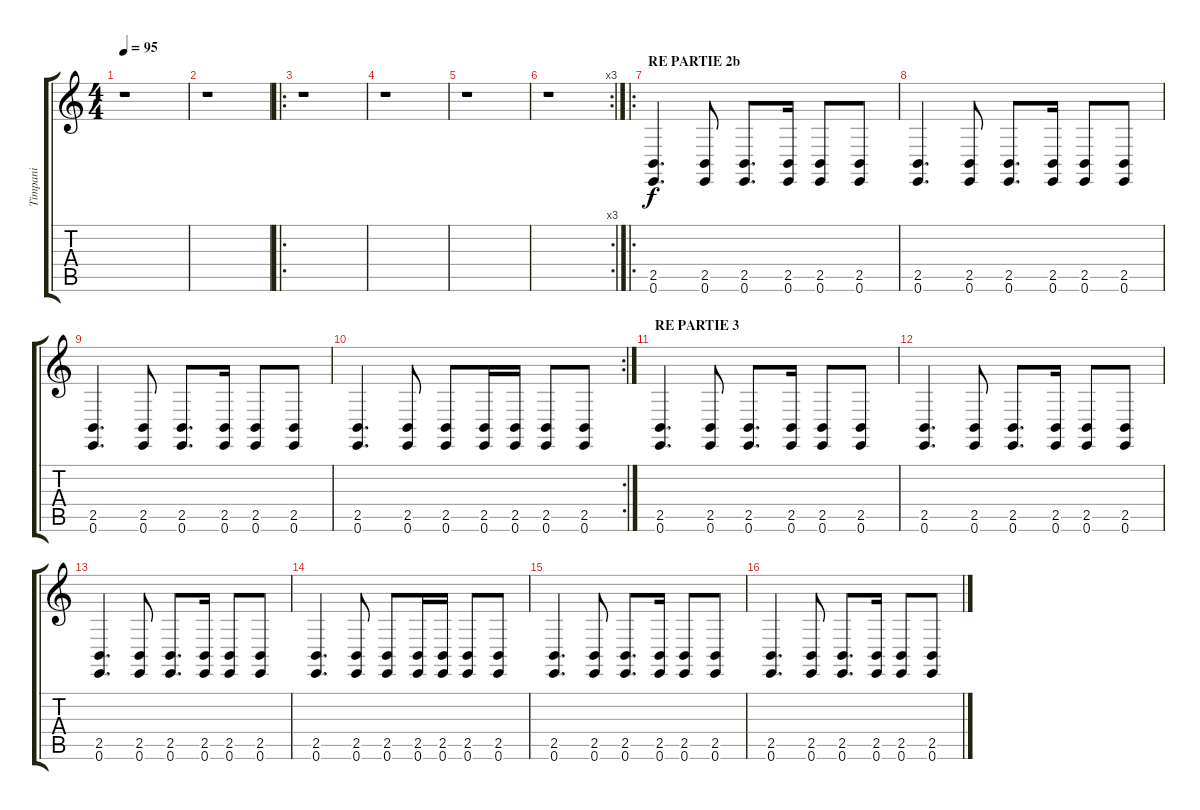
\track ("Timpani" "Timpani") {instrument timpani}
\staff {score tabs}
\tuning (E4 B3 G3 D3 A2 E2) {hide}
\ts (4 4)
\tempo 95
\clef g2
\ks c
r.1{dy f} |
r.1 |
\ro
r.1 |
r.1 |
r.1 |
\rc 3
r.1 |
\ro
\section ("" "RE PARTIE 2b")
(2.5 0.6).4{d} (2.5 0.6).8 (2.5 0.6).8{d} (2.5 0.6).16 (2.5 0.6).8 (2.5 0.6).8 |
(2.5 0.6).4{d} (2.5 0.6).8 (2.5 0.6).8{d} (2.5 0.6).16 (2.5 0.6).8 (2.5 0.6).8 |
(2.5 0.6).4{d} (2.5 0.6).8 (2.5 0.6).8{d} (2.5 0.6).16 (2.5 0.6).8 (2.5 0.6).8 |
\rc 2
(2.5 0.6).4{d} (2.5 0.6).8 (2.5 0.6).8 (2.5 0.6).16 (2.5 0.6).16 (2.5 0.6).8 (2.5 0.6).8 |
\section ("" "RE PARTIE 3")
(2.5 0.6).4{d} (2.5 0.6).8 (2.5 0.6).8{d} (2.5 0.6).16 (2.5 0.6).8 (2.5 0.6).8 |
(2.5 0.6).4{d} (2.5 0.6).8 (2.5 0.6).8{d} (2.5 0.6).16 (2.5 0.6).8 (2.5 0.6).8 |
(2.5 0.6).4{d} (2.5 0.6).8 (2.5 0.6).8{d} (2.5 0.6).16 (2.5 0.6).8 (2.5 0.6).8 |
(2.5 0.6).4{d} (2.5 0.6).8 (2.5 0.6).8 (2.5 0.6).16 (2.5 0.6).16 (2.5 0.6).8 (2.5 0.6).8 |
(2.5 0.6).4{d} (2.5 0.6).8 (2.5 0.6).8{d} (2.5 0.6).16 (2.5 0.6).8 (2.5 0.6).8 |
(2.5 0.6).4{d} (2.5 0.6).8 (2.5 0.6).8{d} (2.5 0.6).16 (2.5 0.6).8 (2.5 0.6).8
